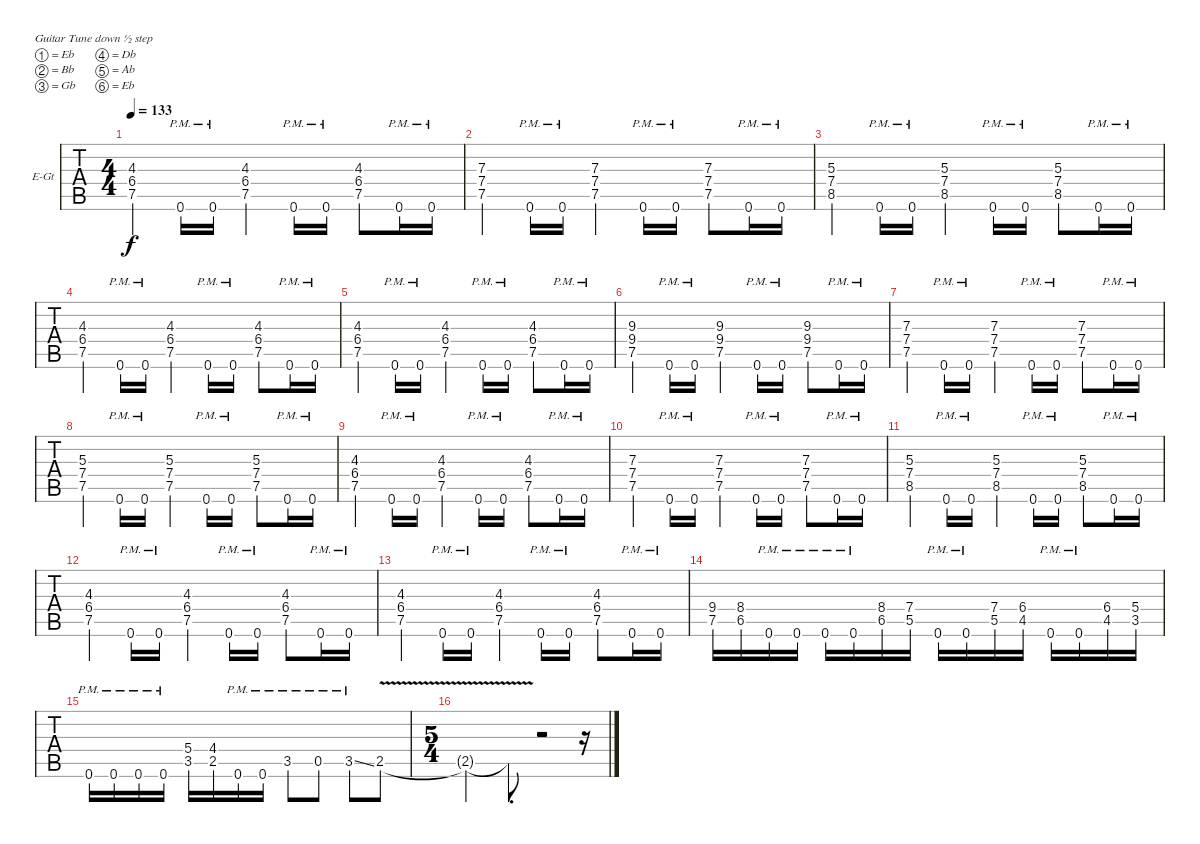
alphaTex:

\bracketExtendMode groupsimilarinstruments
\firstSystemTrackNameOrientation horizontal
\otherSystemsTrackNameOrientation horizontal
\track ("Rhythm Guitar" "E-Gt") {instrument distortionguitar}
\staff {tabs}
\tuning (Eb4 Bb3 Gb3 Db3 Ab2 Eb2)
\ts (4 4)
\tempo 133
\clef g2
\ks c
(4.3 6.4 7.5).4{dy f} 0.6{pm}.16 0.6{pm}.16 (4.3 6.4 7.5).4 0.6{pm}.16 0.6{pm}.16 (4.3 6.4 7.5).8 0.6{pm}.16 0.6{pm}.16 |
(7.3 7.4 7.5).4 0.6{pm}.16 0.6{pm}.16 (7.3 7.4 7.5).4 0.6{pm}.16 0.6{pm}.16 (7.3 7.4 7.5).8 0.6{pm}.16 0.6{pm}.16 |
(5.3 7.4 8.5).4 0.6{pm}.16 0.6{pm}.16 (5.3 7.4 8.5).4 0.6{pm}.16 0.6{pm}.16 (5.3 7.4 8.5).8 0.6{pm}.16 0.6{pm}.16 |
(4.3 6.4 7.5).4 0.6{pm}.16 0.6{pm}.16 (4.3 6.4 7.5).4 0.6{pm}.16 0.6{pm}.16 (4.3 6.4 7.5).8 0.6{pm}.16 0.6{pm}.16 |
(4.3 6.4 7.5).4 0.6{pm}.16 0.6{pm}.16 (4.3 6.4 7.5).4 0.6{pm}.16 0.6{pm}.16 (4.3 6.4 7.5).8 0.6{pm}.16 0.6{pm}.16 |
(9.3 9.4 7.5).4 0.6{pm}.16 0.6{pm}.16 (9.3 9.4 7.5).4 0.6{pm}.16 0.6{pm}.16 (9.3 9.4 7.5).8 0.6{pm}.16 0.6{pm}.16 |
(7.3 7.4 7.5).4 0.6{pm}.16 0.6{pm}.16 (7.3 7.4 7.5).4 0.6{pm}.16 0.6{pm}.16 (7.3 7.4 7.5).8 0.6{pm}.16 0.6{pm}.16 |
(5.3 7.4 7.5).4 0.6{pm}.16 0.6{pm}.16 (5.3 7.4 7.5).4 0.6{pm}.16 0.6{pm}.16 (5.3 7.4 7.5).8 0.6{pm}.16 0.6{pm}.16 |
(4.3 6.4 7.5).4 0.6{pm}.16 0.6{pm}.16 (4.3 6.4 7.5).4 0.6{pm}.16 0.6{pm}.16 (4.3 6.4 7.5).8 0.6{pm}.16 0.6{pm}.16 |
(7.3 7.4 7.5).4 0.6{pm}.16 0.6{pm}.16 (7.3 7.4 7.5).4 0.6{pm}.16 0.6{pm}.16 (7.3 7.4 7.5).8 0.6{pm}.16 0.6{pm}.16 |
(5.3 7.4 8.5).4 0.6{pm}.16 0.6{pm}.16 (5.3 7.4 8.5).4 0.6{pm}.16 0.6{pm}.16 (5.3 7.4 8.5).8 0.6{pm}.16 0.6{pm}.16 |
(4.3 6.4 7.5).4 0.6{pm}.16 0.6{pm}.16 (4.3 6.4 7.5).4 0.6{pm}.16 0.6{pm}.16 (4.3 6.4 7.5).8 0.6{pm}.16 0.6{pm}.16 |
(4.3 6.4 7.5).4 0.6{pm}.16 0.6{pm}.16 (4.3 6.4 7.5).4 0.6{pm}.16 0.6{pm}.16 (4.3 6.4 7.5).8 0.6{pm}.16 0.6{pm}.16 |
(7.5 9.4).16 (6.5 8.4).16 0.6{pm}.16 0.6{pm}.16 0.6{pm}.16 0.6{pm}.16 (6.5 8.4).16 (5.5 7.4).16 0.6{pm}.16 0.6{pm}.16 (5.5 7.4).16 (4.5 6.4).16 0.6{pm}.16 0.6{pm}.16 (4.5 6.4).16 (3.5 5.4).16 |
0.6{pm}.16 0.6{pm}.16 0.6{pm}.16 0.6{pm}.16 (3.5 5.4).16 (2.5 4.4).16 0.6{pm}.16 0.6{pm}.16 3.5{pm}.8 0.5{pm}.8 3.5{ss pm}.8 2.5{v}.8 |
\ts (5 4)
2.5{v t}.2 2.5{v t}.8{d} r.2 r.16
